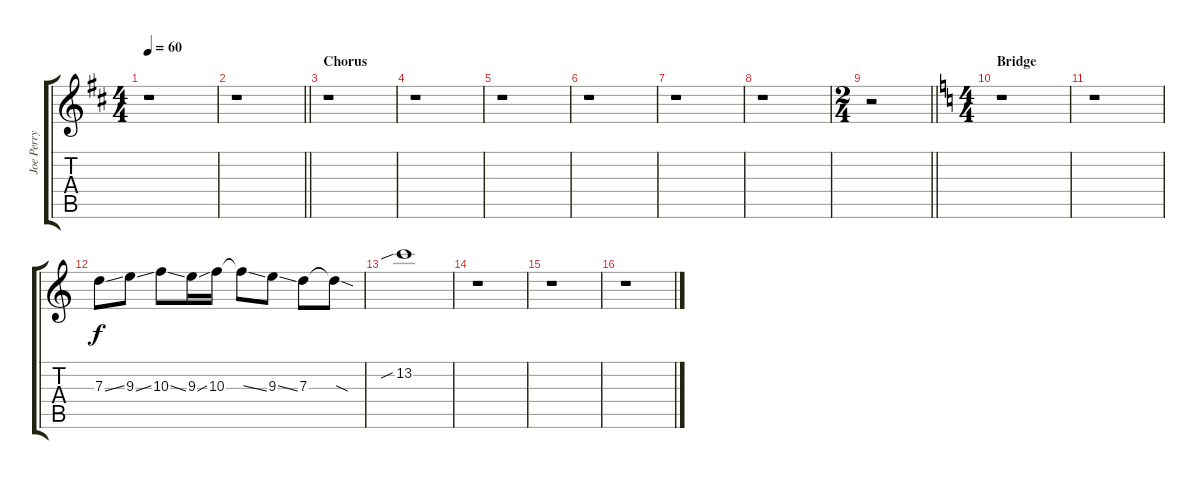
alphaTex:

\track ("Joe Perry (Overdub)" "Joe Perry ") {instrument distortionguitar}
\staff {score tabs}
\tuning (E4 B3 G3 D3 A2 E2) {hide}
\ts (4 4)
\tempo 60
\clef g2
\ks d
r.1{dy f} |
\barLineRight lightlight
r.1 |
\section ("" "Chorus")
r.1 |
r.1 |
r.1 |
r.1 |
r.1 |
r.1 |
\ts (2 4)
\barLineRight lightlight
r.2 |
\ts (4 4)
\section ("" "Bridge")
\ks c
r.1 |
r.1 |
7.3{ss}.8 9.3{ss}.8 10.3{ss}.8 9.3{ss}.16 10.3.16 10.3{ss t}.8 9.3{ss}.8 7.3.8 7.3{sod t}.8 |
13.2{sib}.1 |
r.1 |
r.1 |
r.1
